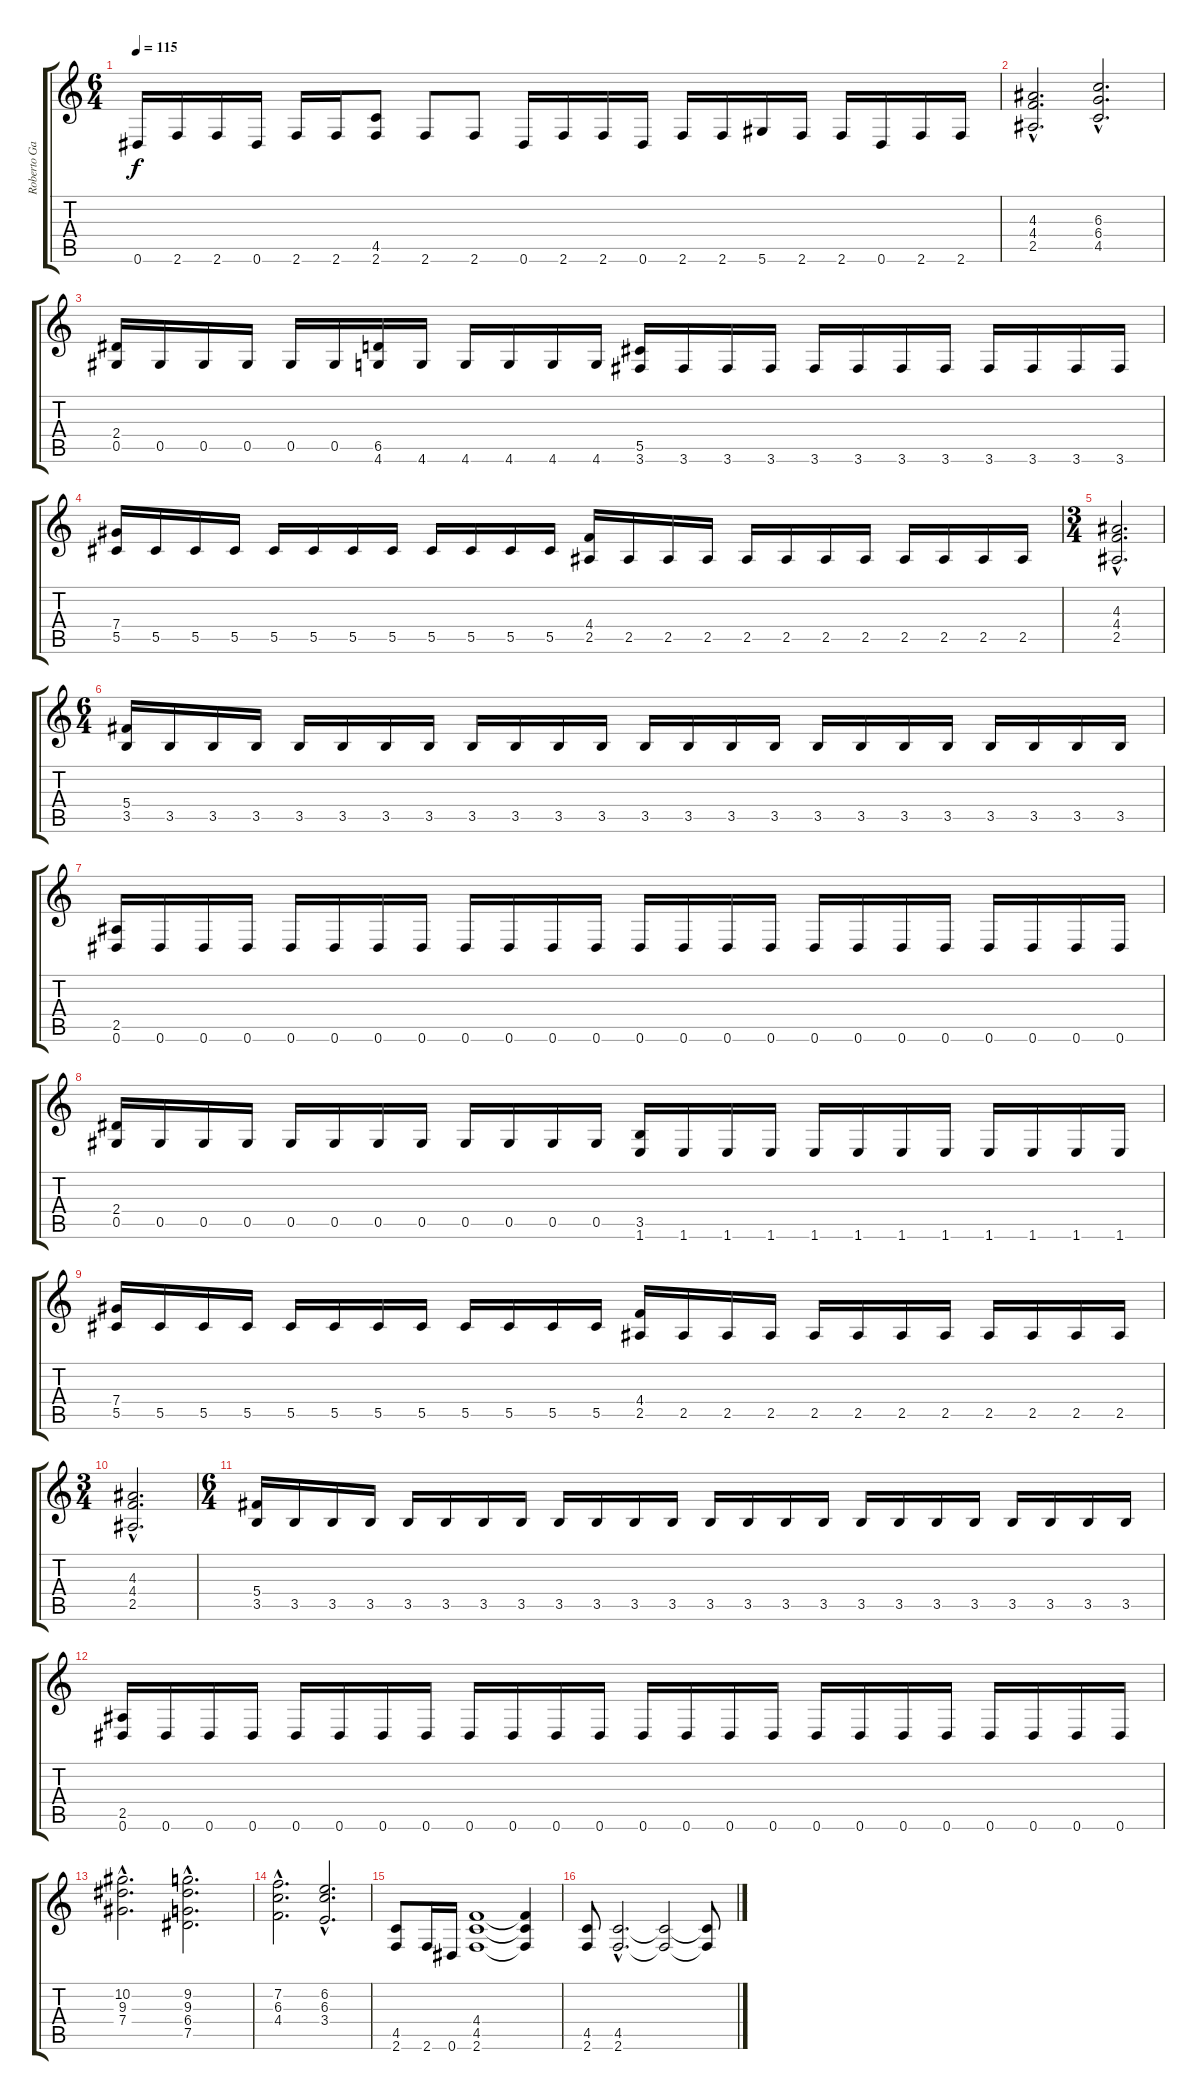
\track ("Roberto García" "Roberto Ga") {instrument distortionguitar}
\staff {score tabs}
\tuning (Eb4 Bb3 Gb3 Db3 Ab2 Eb2) {hide}
\ts (6 4)
\tempo 115
\clef g2
\ks c
0.6.16{dy f} 2.6.16 2.6.16 0.6.16 2.6.16 2.6.16 (4.5 2.6).8 2.6.8 2.6.8 0.6.16 2.6.16 2.6.16 0.6.16 2.6.16 2.6.16 5.6.16 2.6.16 2.6.16 0.6.16 2.6.16 2.6.16 |
(4.3{hac} 4.4{hac} 2.5{hac}).2{d} (6.3{hac} 6.4{hac} 4.5{hac}).2{d} |
(2.4 0.5).16 0.5.16 0.5.16 0.5.16 0.5.16 0.5.16 (6.5 4.6).16 4.6.16 4.6.16 4.6.16 4.6.16 4.6.16 (5.5 3.6).16 3.6.16 3.6.16 3.6.16 3.6.16 3.6.16 3.6.16 3.6.16 3.6.16 3.6.16 3.6.16 3.6.16 |
(7.4 5.5).16 5.5.16 5.5.16 5.5.16 5.5.16 5.5.16 5.5.16 5.5.16 5.5.16 5.5.16 5.5.16 5.5.16 (4.4 2.5).16 2.5.16 2.5.16 2.5.16 2.5.16 2.5.16 2.5.16 2.5.16 2.5.16 2.5.16 2.5.16 2.5.16 |
\ts (3 4)
(4.3{hac} 4.4{hac} 2.5{hac}).2{d} |
\ts (6 4)
(5.4 3.5).16 3.5.16 3.5.16 3.5.16 3.5.16 3.5.16 3.5.16 3.5.16 3.5.16 3.5.16 3.5.16 3.5.16 3.5.16 3.5.16 3.5.16 3.5.16 3.5.16 3.5.16 3.5.16 3.5.16 3.5.16 3.5.16 3.5.16 3.5.16 |
(2.5 0.6).16 0.6.16 0.6.16 0.6.16 0.6.16 0.6.16 0.6.16 0.6.16 0.6.16 0.6.16 0.6.16 0.6.16 0.6.16 0.6.16 0.6.16 0.6.16 0.6.16 0.6.16 0.6.16 0.6.16 0.6.16 0.6.16 0.6.16 0.6.16 |
(2.4 0.5).16 0.5.16 0.5.16 0.5.16 0.5.16 0.5.16 0.5.16 0.5.16 0.5.16 0.5.16 0.5.16 0.5.16 (3.5 1.6).16 1.6.16 1.6.16 1.6.16 1.6.16 1.6.16 1.6.16 1.6.16 1.6.16 1.6.16 1.6.16 1.6.16 |
(7.4 5.5).16 5.5.16 5.5.16 5.5.16 5.5.16 5.5.16 5.5.16 5.5.16 5.5.16 5.5.16 5.5.16 5.5.16 (4.4 2.5).16 2.5.16 2.5.16 2.5.16 2.5.16 2.5.16 2.5.16 2.5.16 2.5.16 2.5.16 2.5.16 2.5.16 |
\ts (3 4)
(4.3{hac} 4.4{hac} 2.5{hac}).2{d} |
\ts (6 4)
(5.4 3.5).16 3.5.16 3.5.16 3.5.16 3.5.16 3.5.16 3.5.16 3.5.16 3.5.16 3.5.16 3.5.16 3.5.16 3.5.16 3.5.16 3.5.16 3.5.16 3.5.16 3.5.16 3.5.16 3.5.16 3.5.16 3.5.16 3.5.16 3.5.16 |
(2.5 0.6).16 0.6.16 0.6.16 0.6.16 0.6.16 0.6.16 0.6.16 0.6.16 0.6.16 0.6.16 0.6.16 0.6.16 0.6.16 0.6.16 0.6.16 0.6.16 0.6.16 0.6.16 0.6.16 0.6.16 0.6.16 0.6.16 0.6.16 0.6.16 |
(10.2{hac} 9.3{hac} 7.4{hac}).2{d} (9.2{hac} 9.3{hac} 6.4{hac} 7.5{hac}).2{d} |
(7.2{hac} 6.3{hac} 4.4{hac}).2{d} (6.2{hac} 6.3{hac} 3.4{hac}).2{d} |
(4.5 2.6).8 2.6.16 0.6.16 (4.4 4.5 2.6).1 (4.4{t} 4.5{t} 2.6{t}).4 |
(4.5 2.6).8 (4.5{hac} 2.6{hac}).2{d} (4.5{t} 2.6{t}).2 (4.5{t} 2.6{t}).8
